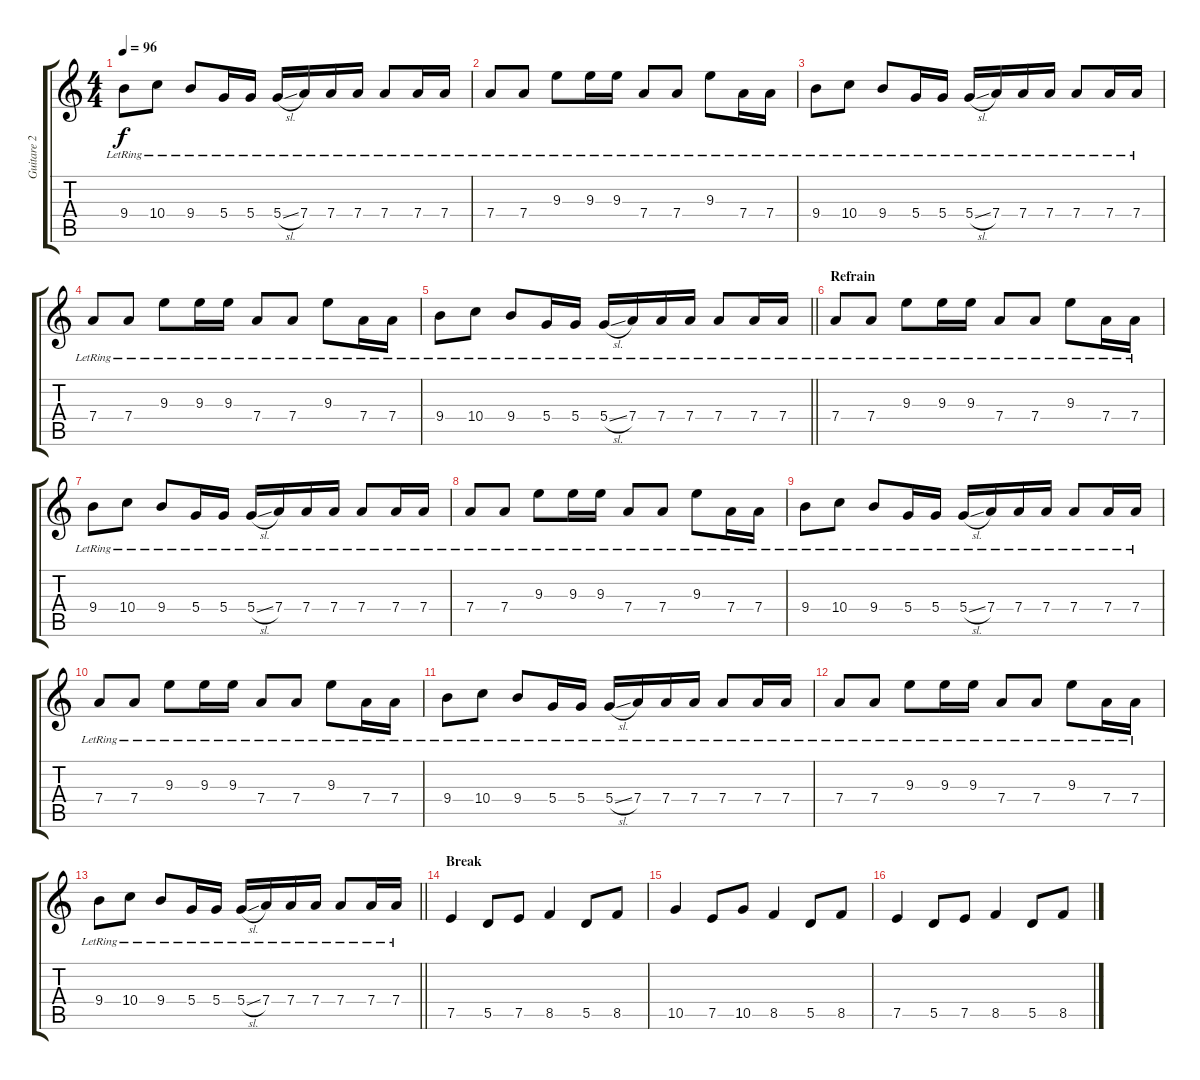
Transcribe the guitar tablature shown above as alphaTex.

\track ("Guitare 2 (clean)" "Guitare 2 ") {instrument acousticguitarsteel}
\staff {score tabs}
\tuning (E4 B3 G3 D3 A2 E2) {hide}
\ts (4 4)
\tempo 96
\clef g2
\ks c
9.4{lr}.8{dy f} 10.4{lr}.8 9.4{lr}.8 5.4{lr}.16 5.4{lr}.16 5.4{sl lr}.16 7.4{lr}.16 7.4{lr}.16 7.4{lr}.16 7.4{lr}.8 7.4{lr}.16 7.4{lr}.16 |
7.4{lr}.8 7.4{lr}.8 9.3{lr}.8 9.3{lr}.16 9.3{lr}.16 7.4{lr}.8 7.4{lr}.8 9.3{lr}.8 7.4{lr}.16 7.4{lr}.16 |
9.4{lr}.8 10.4{lr}.8 9.4{lr}.8 5.4{lr}.16 5.4{lr}.16 5.4{sl lr}.16 7.4{lr}.16 7.4{lr}.16 7.4{lr}.16 7.4{lr}.8 7.4{lr}.16 7.4{lr}.16 |
7.4{lr}.8 7.4{lr}.8 9.3{lr}.8 9.3{lr}.16 9.3{lr}.16 7.4{lr}.8 7.4{lr}.8 9.3{lr}.8 7.4{lr}.16 7.4{lr}.16 |
\barLineRight lightlight
9.4{lr}.8 10.4{lr}.8 9.4{lr}.8 5.4{lr}.16 5.4{lr}.16 5.4{sl lr}.16 7.4{lr}.16 7.4{lr}.16 7.4{lr}.16 7.4{lr}.8 7.4{lr}.16 7.4{lr}.16 |
\section ("" "Refrain")
7.4{lr}.8 7.4{lr}.8 9.3{lr}.8 9.3{lr}.16 9.3{lr}.16 7.4{lr}.8 7.4{lr}.8 9.3{lr}.8 7.4{lr}.16 7.4{lr}.16 |
9.4{lr}.8 10.4{lr}.8 9.4{lr}.8 5.4{lr}.16 5.4{lr}.16 5.4{sl lr}.16 7.4{lr}.16 7.4{lr}.16 7.4{lr}.16 7.4{lr}.8 7.4{lr}.16 7.4{lr}.16 |
7.4{lr}.8 7.4{lr}.8 9.3{lr}.8 9.3{lr}.16 9.3{lr}.16 7.4{lr}.8 7.4{lr}.8 9.3{lr}.8 7.4{lr}.16 7.4{lr}.16 |
9.4{lr}.8 10.4{lr}.8 9.4{lr}.8 5.4{lr}.16 5.4{lr}.16 5.4{sl lr}.16 7.4{lr}.16 7.4{lr}.16 7.4{lr}.16 7.4{lr}.8 7.4{lr}.16 7.4{lr}.16 |
7.4{lr}.8 7.4{lr}.8 9.3{lr}.8 9.3{lr}.16 9.3{lr}.16 7.4{lr}.8 7.4{lr}.8 9.3{lr}.8 7.4{lr}.16 7.4{lr}.16 |
9.4{lr}.8 10.4{lr}.8 9.4{lr}.8 5.4{lr}.16 5.4{lr}.16 5.4{sl lr}.16 7.4{lr}.16 7.4{lr}.16 7.4{lr}.16 7.4{lr}.8 7.4{lr}.16 7.4{lr}.16 |
7.4{lr}.8 7.4{lr}.8 9.3{lr}.8 9.3{lr}.16 9.3{lr}.16 7.4{lr}.8 7.4{lr}.8 9.3{lr}.8 7.4{lr}.16 7.4{lr}.16 |
\barLineRight lightlight
9.4{lr}.8 10.4{lr}.8 9.4{lr}.8 5.4{lr}.16 5.4{lr}.16 5.4{sl lr}.16 7.4{lr}.16 7.4{lr}.16 7.4{lr}.16 7.4{lr}.8 7.4{lr}.16 7.4{lr}.16 |
\section ("" "Break")
7.5.4 5.5.8 7.5.8 8.5.4 5.5.8 8.5.8 |
10.5.4 7.5.8 10.5.8 8.5.4 5.5.8 8.5.8 |
7.5.4 5.5.8 7.5.8 8.5.4 5.5.8 8.5.8
